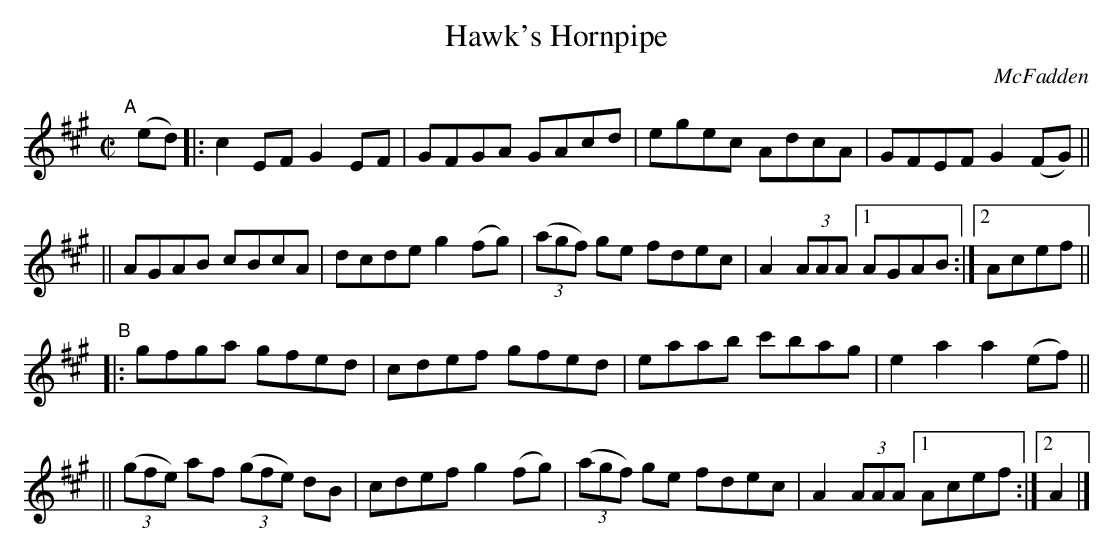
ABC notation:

X:1
T: Hawk's Hornpipe
O: McFadden
M: C|
L: 1/8
K: A
"^A"[|](ed) \
|: c2EF G2EF | GFGA GAcd | egec AdcA | GFEF G2 (FG) ||
|| AGAB cBcA | dcde g2 (fg) | ((3agf) ge fdec | A2 (3AAA [1 AGAB :|2 Acef ||
"^B"\
|: gfga gfed | cdef gfed | eaab c'bag | e2 a2 a2 (ef) ||
|| ((3gfe) af ((3gfe) dB | cdef g2 (fg) | ((3agf) ge fdec | A2 (3AAA [1 Acef :|2 A2 |]
